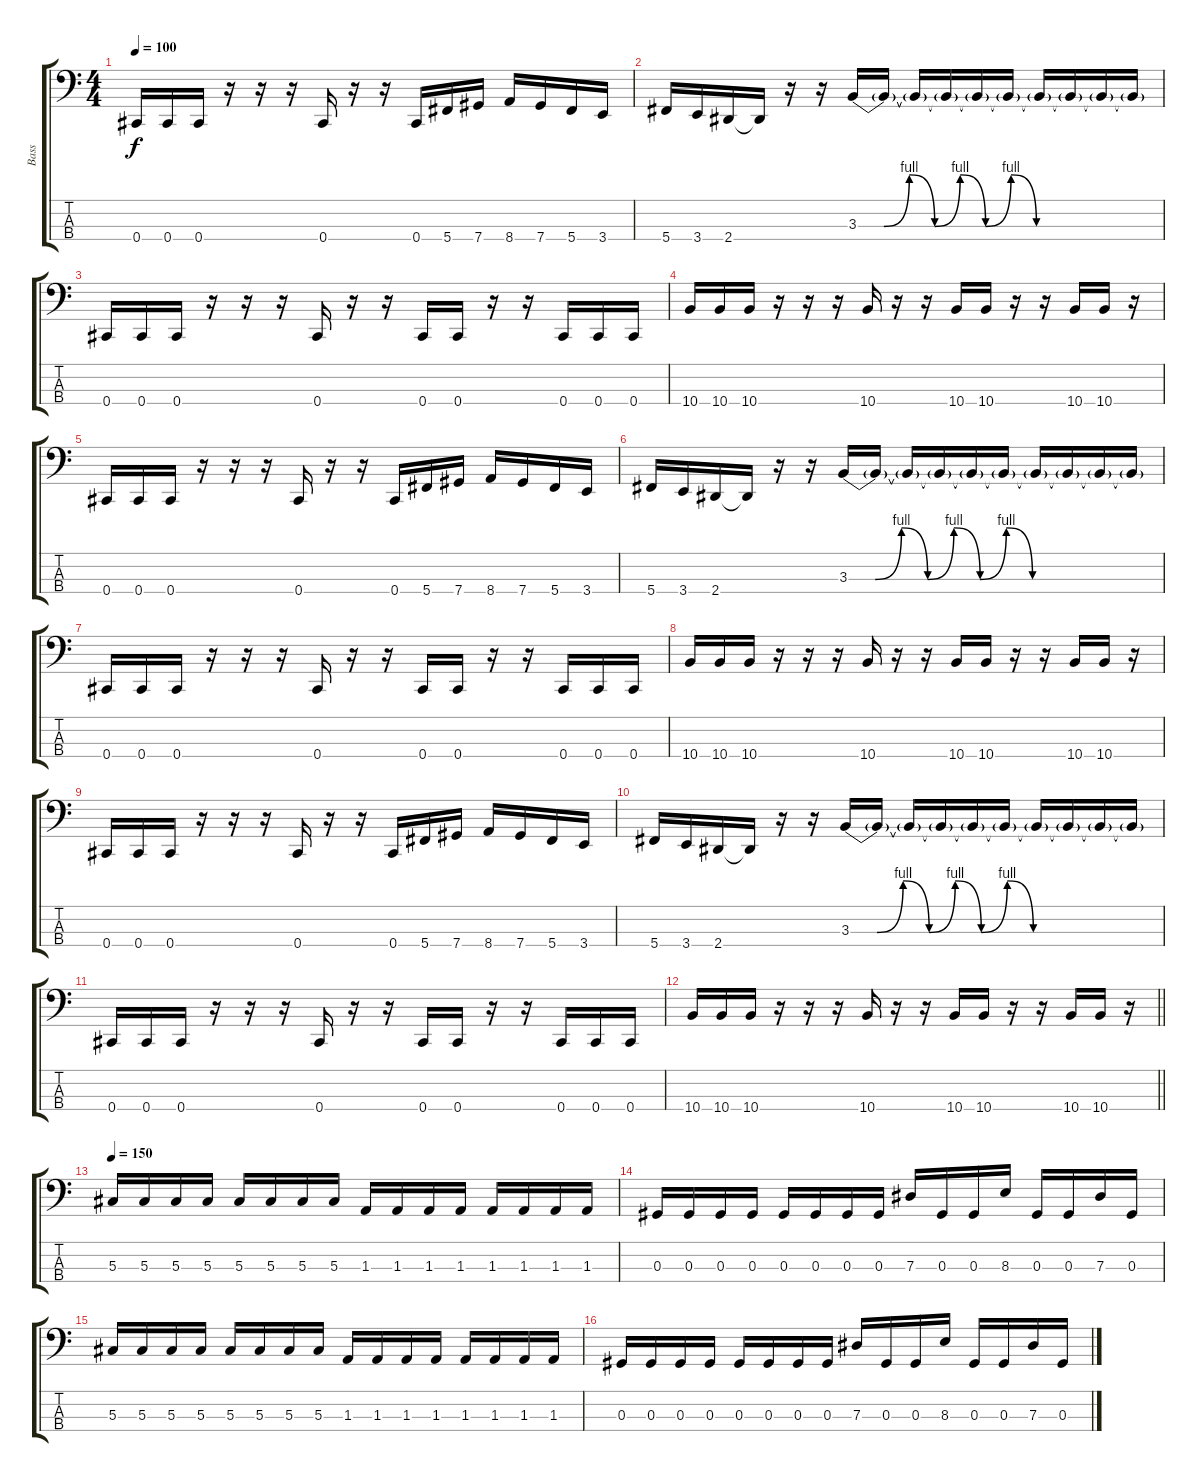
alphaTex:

\track ("Bass" "Bass") {instrument slapbass1}
\staff {score tabs}
\tuning (Gb2 Db2 Ab1 Db1) {hide}
\ts (4 4)
\tempo 100
\clef f4
\ks c
0.4.16{dy f} 0.4.16 0.4.16 r.16 r.16 r.16 0.4.16 r.16 r.16 0.4.16 5.4.16 7.4.16 8.4.16 7.4.16 5.4.16 3.4.16 |
5.4.16 3.4.16 2.4.16 2.4{t}.16 r.16 r.16 3.3{be (custom 0 0 5 0 10 4 15 0 20 4 25 0 30 4 35 0 60 0)}.16 3.3{t}.16 3.3{t}.16 3.3{t}.16 3.3{t}.16 3.3{t}.16 3.3{t}.16 3.3{t}.16 3.3{t}.16 3.3{t}.16 |
0.4.16 0.4.16 0.4.16 r.16 r.16 r.16 0.4.16 r.16 r.16 0.4.16 0.4.16 r.16 r.16 0.4.16 0.4.16 0.4.16 |
10.4.16 10.4.16 10.4.16 r.16 r.16 r.16 10.4.16 r.16 r.16 10.4.16 10.4.16 r.16 r.16 10.4.16 10.4.16 r.16 |
0.4.16 0.4.16 0.4.16 r.16 r.16 r.16 0.4.16 r.16 r.16 0.4.16 5.4.16 7.4.16 8.4.16 7.4.16 5.4.16 3.4.16 |
5.4.16 3.4.16 2.4.16 2.4{t}.16 r.16 r.16 3.3{be (custom 0 0 5 0 10 4 15 0 20 4 25 0 30 4 35 0 60 0)}.16 3.3{t}.16 3.3{t}.16 3.3{t}.16 3.3{t}.16 3.3{t}.16 3.3{t}.16 3.3{t}.16 3.3{t}.16 3.3{t}.16 |
0.4.16 0.4.16 0.4.16 r.16 r.16 r.16 0.4.16 r.16 r.16 0.4.16 0.4.16 r.16 r.16 0.4.16 0.4.16 0.4.16 |
10.4.16 10.4.16 10.4.16 r.16 r.16 r.16 10.4.16 r.16 r.16 10.4.16 10.4.16 r.16 r.16 10.4.16 10.4.16 r.16 |
0.4.16 0.4.16 0.4.16 r.16 r.16 r.16 0.4.16 r.16 r.16 0.4.16 5.4.16 7.4.16 8.4.16 7.4.16 5.4.16 3.4.16 |
5.4.16 3.4.16 2.4.16 2.4{t}.16 r.16 r.16 3.3{be (custom 0 0 5 0 10 4 15 0 20 4 25 0 30 4 35 0 60 0)}.16 3.3{t}.16 3.3{t}.16 3.3{t}.16 3.3{t}.16 3.3{t}.16 3.3{t}.16 3.3{t}.16 3.3{t}.16 3.3{t}.16 |
0.4.16 0.4.16 0.4.16 r.16 r.16 r.16 0.4.16 r.16 r.16 0.4.16 0.4.16 r.16 r.16 0.4.16 0.4.16 0.4.16 |
\barLineRight lightlight
10.4.16 10.4.16 10.4.16 r.16 r.16 r.16 10.4.16 r.16 r.16 10.4.16 10.4.16 r.16 r.16 10.4.16 10.4.16 r.16 |
\tempo 150
5.3.16 5.3.16 5.3.16 5.3.16 5.3.16 5.3.16 5.3.16 5.3.16 1.3.16 1.3.16 1.3.16 1.3.16 1.3.16 1.3.16 1.3.16 1.3.16 |
0.3.16 0.3.16 0.3.16 0.3.16 0.3.16 0.3.16 0.3.16 0.3.16 7.3.16 0.3.16 0.3.16 8.3.16 0.3.16 0.3.16 7.3.16 0.3.16 |
5.3.16 5.3.16 5.3.16 5.3.16 5.3.16 5.3.16 5.3.16 5.3.16 1.3.16 1.3.16 1.3.16 1.3.16 1.3.16 1.3.16 1.3.16 1.3.16 |
0.3.16 0.3.16 0.3.16 0.3.16 0.3.16 0.3.16 0.3.16 0.3.16 7.3.16 0.3.16 0.3.16 8.3.16 0.3.16 0.3.16 7.3.16 0.3.16
